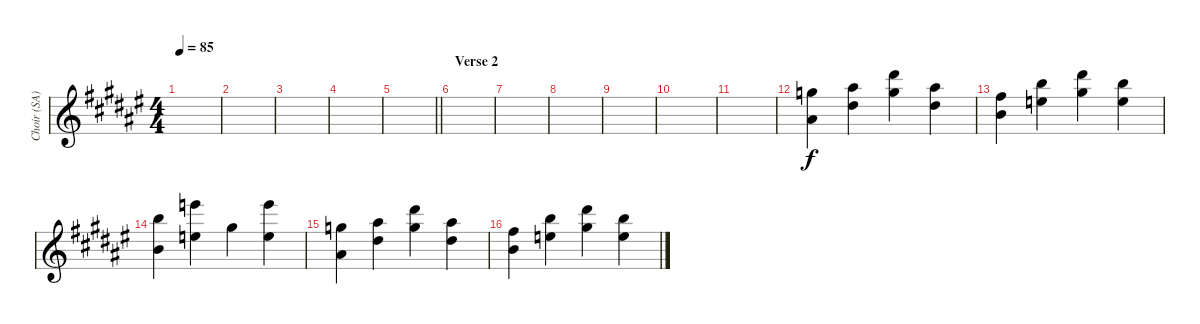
\track ("Choir (SA)" "Choir (SA)") {instrument choiraahs}
\staff {score}
\tuning (E4 B3 G3 D3 A2 E2 B1) {hide}
\ts (4 4)
\tempo 85
\clef g2
\ks f#
|
|
|
|
\barLineRight lightlight
|
\section ("" "Verse 2")
|
|
|
|
|
|
(6.1 20.2).4 (11.1 23.2).4 (15.1 28.2).4 (11.1 23.2).4 |
(7.1 19.2).4 (12.1 24.2).4 (16.1 28.2).4 (12.1 24.2).4 |
(7.1 24.2).4 (12.1 29.2).4 16.1.4 (12.1 29.2).4 |
(6.1 20.2).4 (11.1 23.2).4 (15.1 28.2).4 (11.1 23.2).4 |
(7.1 19.2).4 (12.1 24.2).4 (16.1 28.2).4 (12.1 24.2).4
